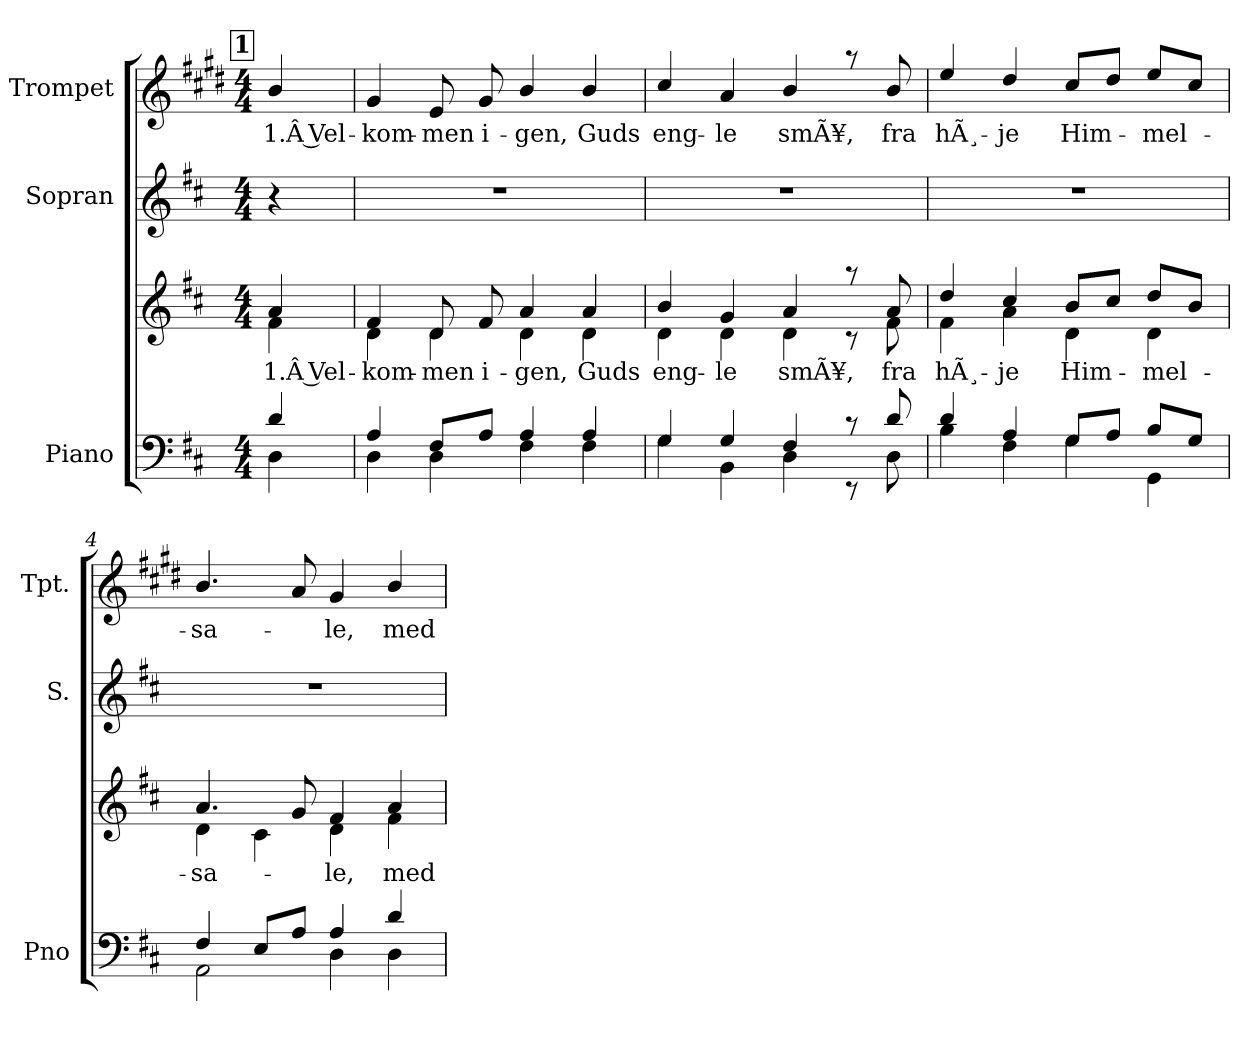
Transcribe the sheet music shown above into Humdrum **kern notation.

**kern	**kern	**text	**kern	**kern	**text
*part3	*part3	*part3	*part2	*part1	*part1
*staff4	*staff3	*staff3	*staff2	*staff1	*staff1
*I"Piano	*	*	*I"Sopran	*I"Trompet	*
*I'Pno	*	*	*I'S.	*I'Tpt.	*
*clefF4	*clefG2	*	*clefG2	*clefG2	*
*	*	*	*	*ITrd1c2	*
*k[f#c#]	*k[f#c#]	*	*k[f#c#]	*k[f#c#]	*
*M4/4	*M4/4	*	*M4/4	*M4/4	*
!!LO:REH:place=s1:a:B:fs=14:t=1
=	=	=	=	=	=
*^	*	*	*	*	*
!	!	!	!LO:LY:b	!	!	!LO:LY:b
*	*	*^	*	*	*	*
4d/	4D\	4a/	4f#\	1.Â Vel-	4r	4a/	1.Â Vel-
=1	=1	=1	=1	=1	=1	=1	=1
!	!	!	!	!LO:LY:b	!	!	!LO:LY:b
4A/	4D\	4f#/	4d\	-kom-	1r	4f#/	-kom-
!	!	!	!	!LO:LY:b	!	!	!LO:LY:b
8F#/L	4D\	8d/	4d\	-men	.	8d/	-men
!	!	!	!	!LO:LY:b	!	!	!LO:LY:b
8A/J	.	8f#/	.	i-	.	8f#/	i-
!	!	!	!	!LO:LY:b	!	!	!LO:LY:b
4A/	4F#\	4a/	4d\	-gen,	.	4a/	-gen,
!	!	!	!	!LO:LY:b	!	!	!LO:LY:b
4A/	4F#\	4a/	4d\	Guds	.	4a/	Guds
=2	=2	=2	=2	=2	=2	=2	=2
!	!	!	!	!LO:LY:b	!	!	!LO:LY:b
4G/	4G\	4b/	4d\	eng-	1r	4b/	eng-
!	!	!	!	!LO:LY:b	!	!	!LO:LY:b
4G/	4BB\	4g/	4d\	-le	.	4g/	-le
!	!	!	!	!LO:LY:b	!	!	!LO:LY:b
4F#/	4D\	4a/	4d\	smÃ¥,	.	4a/	smÃ¥,
8rc	8rEE	8raa	8rc	.	.	8raa	.
!	!	!	!	!LO:LY:b	!	!	!LO:LY:b
8d/	8D\	8a/	8f#\	fra	.	8a/	fra
=3	=3	=3	=3	=3	=3	=3	=3
!	!	!	!	!LO:LY:b	!	!	!LO:LY:b
4d/	4B\	4dd/	4f#\	hÃ¸-	1r	4dd/	hÃ¸-
!	!	!	!	!LO:LY:b	!	!	!LO:LY:b
4A/	4F#\	4cc#/	4a\	-je	.	4cc#/	-je
!	!	!	!	!LO:LY:b	!	!	!LO:LY:b
8G/L	4G\	8b/L	4d\	Him-	.	8b/L	Him-
8A/J	.	8cc#/J	.	.	.	8cc#/J	.
!	!	!	!	!LO:LY:b	!	!	!LO:LY:b
8B/L	4GG\	8dd/L	4d\	-mel-	.	8dd/L	-mel-
8G/J	.	8b/J	.	.	.	8b/J	.
=4	=4	=4	=4	=4	=4	=4	=4
!	!	!	!	!LO:LY:b	!	!	!LO:LY:b
4F#/	2AA\	4.a/	4d\	-sa-	1r	4.a/	-sa-
8E/L	.	.	4c#\	.	.	.	.
8A/J	.	8g/	.	.	.	8g/	.
!	!	!	!	!LO:LY:b	!	!	!LO:LY:b
4A/	4D\	4f#/	4d\	-le,	.	4f#/	-le,
!	!	!	!	!LO:LY:b	!	!	!LO:LY:b
4d/	4D\	4a/	4f#\	med	.	4a/	med
*v	*v	*	*	*	*	*	*
*	*v	*v	*	*	*	*
=	=	=	=	=	=
*-	*-	*-	*-	*-	*-
